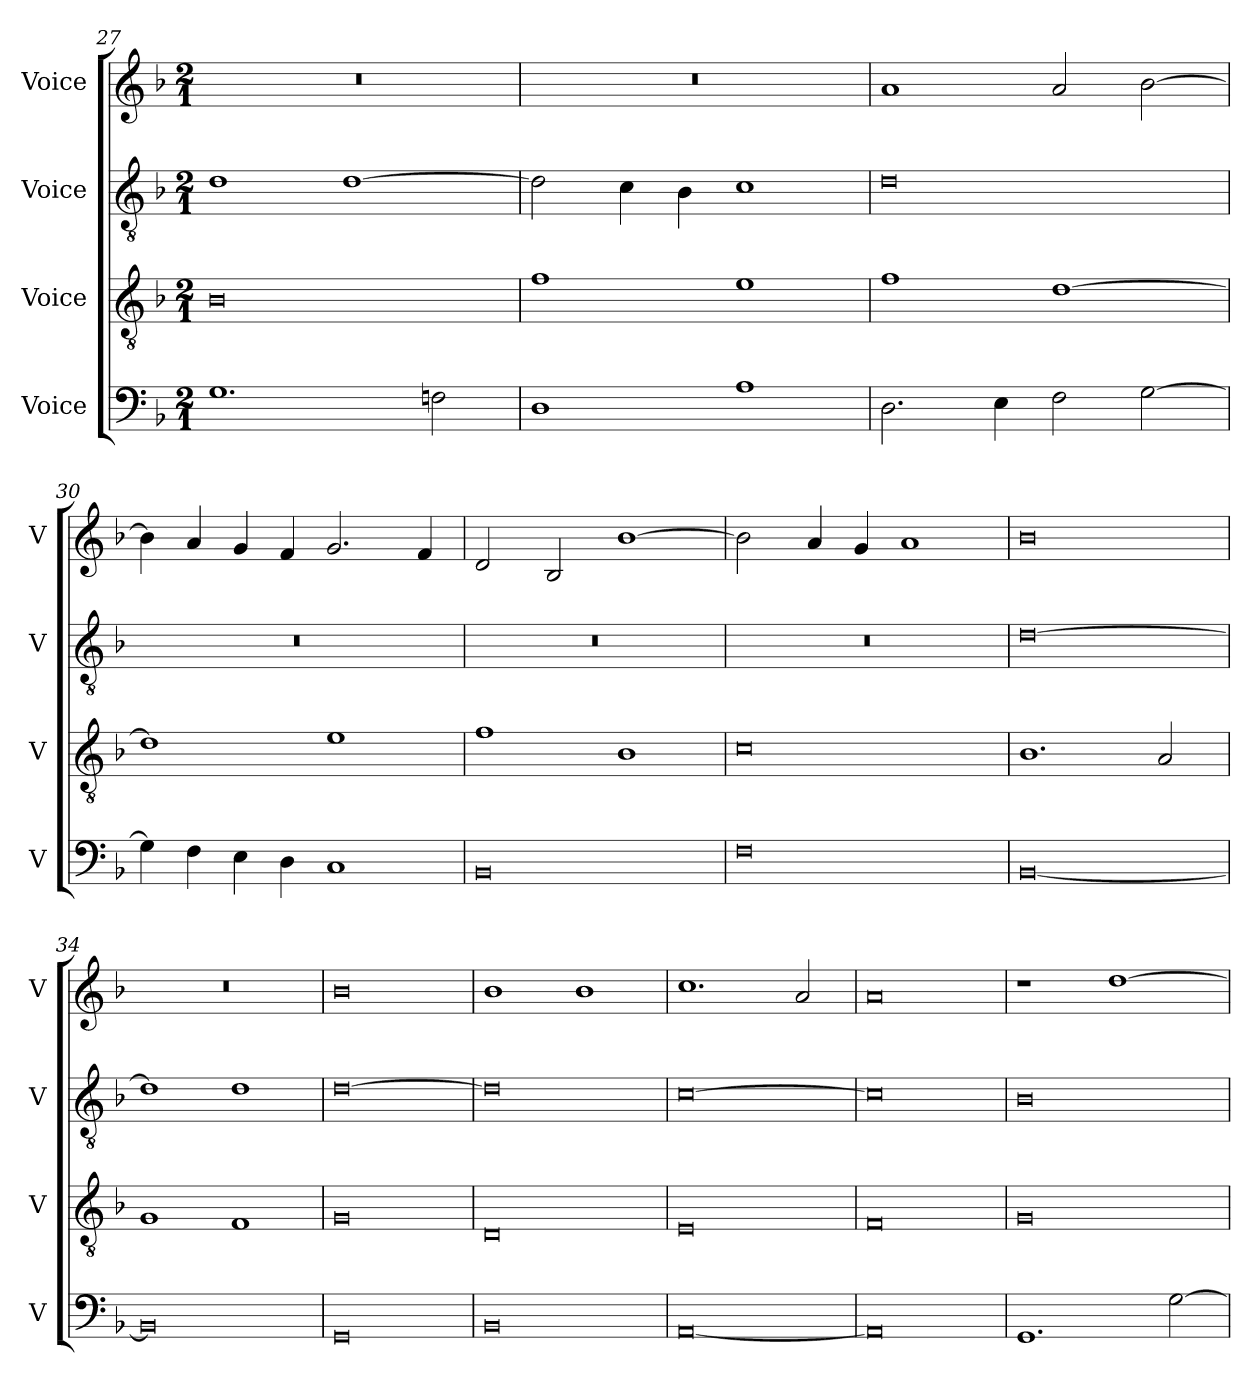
**kern	**kern	**kern	**kern
*part4	*part3	*part2	*part1
*staff4	*staff3	*staff2	*staff1
*I"Voice	*I"Voice	*I"Voice	*I"Voice
*I'V	*I'V	*I'V	*I'V
*clefF4	*clefGv2	*clefGv2	*clefG2
*k[b-]	*k[b-]	*k[b-]	*k[b-]
*M2/1	*M2/1	*M2/1	*M2/1
=27	=27	=27	=27
1.G	0B-	1d	0r
.	.	[1d	.
2Fn\	.	.	.
=28	=28	=28	=28
1D	1f	2d\]	0r
.	.	4c\	.
.	.	4B-\	.
1A	1e	1c	.
=29	=29	=29	=29
2.D\	1f	0d	1a
4E\	.	.	.
2F\	[1d	.	2a/
[2G\	.	.	[2b-\
!!LO:PB:g=z
=30	=30	=30	=30
4G\]	1d]	0r	4b-\]
4F\	.	.	4a/
4E\	.	.	4g/
4D\	.	.	4f/
1C	1e	.	2.g/
.	.	.	4f/
=31	=31	=31	=31
0BB-	1f	0r	2d/
.	.	.	2B-/
.	1B-	.	[1b-
=32	=32	=32	=32
0F	0c	0r	2b-\]
.	.	.	4a/
.	.	.	4g/
.	.	.	1a
=33	=33	=33	=33
[0BB-	1.B-	[0d	0b-
.	2A/	.	.
!!LO:LB:g=z
=34	=34	=34	=34
0BB-]	1G	1d]	0r
.	1F	1d	.
=35	=35	=35	=35
0GG	0G	[0d	0b-
=36	=36	=36	=36
0BB-	0D	0d]	1b-
.	.	.	1b-
=37	=37	=37	=37
[0AA	0E	[0c	1.cc
.	.	.	2a/
=38	=38	=38	=38
0AA]	0F	0c]	0a
!!LO:LB:g=z
=39	=39	=39	=39
1.GG	0G	0B-	1r
.	.	.	[1dd
[2G\	.	.	.
=	=	=	=
*-	*-	*-	*-
